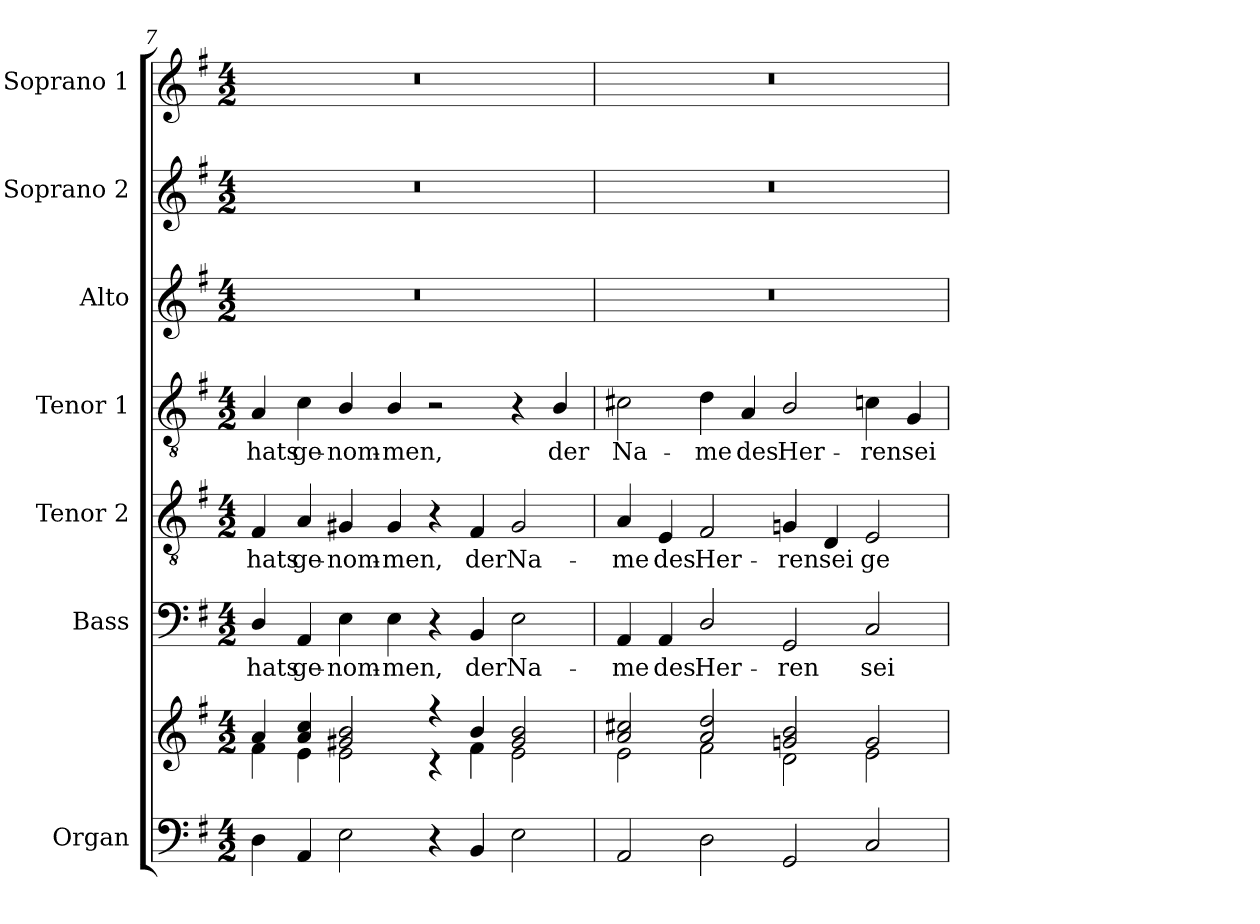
**kern	**kern	**kern	**text	**kern	**text	**kern	**text	**kern	**kern	**kern
*part7	*part7	*part6	*part6	*part5	*part5	*part4	*part4	*part3	*part2	*part1
*staff8	*staff7	*staff6	*staff6	*staff5	*staff5	*staff4	*staff4	*staff3	*staff2	*staff1
*I"Organ	*	*I"Bass	*	*I"Tenor 2	*	*I"Tenor 1	*	*I"Alto	*I"Soprano 2	*I"Soprano 1
*I'Org.	*	*I'B.	*	*I'T.2	*	*I'T.1	*	*I'A.	*I'S.2	*I'S.1
!!LO:PB:g=z
*clefF4	*clefG2	*clefF4	*	*clefGv2	*	*clefGv2	*	*clefG2	*clefG2	*clefG2
*	*	*	*	*ITrd7c12	*	*ITrd7c12	*	*	*	*
*k[f#]	*k[f#]	*k[f#]	*	*k[f#]	*	*k[f#]	*	*k[f#]	*k[f#]	*k[f#]
*G:	*G:	*G:	*	*G:	*	*G:	*	*G:	*G:	*G:
*M4/2	*M4/2	*M4/2	*	*M4/2	*	*M4/2	*	*M4/2	*M4/2	*M4/2
=7	=7	=7	=7	=7	=7	=7	=7	=7	=7	=7
*	*^	*	*	*	*	*	*	*	*	*
!	!	!	!	!LO:LY:b:color=#000000	!	!	!	!	!	!	!
!	!	!	!	!	!	!LO:LY:b:color=#000000	!	!	!	!	!
!	!	!	!	!	!	!	!	!LO:LY:b:color=#000000	!LO:N:vis=1	!LO:N:vis=1	!LO:N:vis=1
4Di\	4ai/	4f#i\	4Di/	hats	4FF#i/	hats	4AAi/	hats	0r	0r	0r
!	!	!	!	!LO:LY:b:color=#000000	!	!	!	!	!	!	!
!	!	!	!	!	!	!LO:LY:b:color=#000000	!	!	!	!	!
!	!	!	!	!	!	!	!	!LO:LY:b:color=#000000	!	!	!
4AAi/	4ai/ 4cci	4ei\	4AAi/	ge-	4AAi/	ge-	4Ci\	ge-	.	.	.
!	!	!	!	!LO:LY:b:color=#000000	!	!	!	!	!	!	!
!	!	!	!	!	!	!LO:LY:b:color=#000000	!	!	!	!	!
!	!	!	!	!	!	!	!	!LO:LY:b:color=#000000	!	!	!
2Ei\	2g#Xi/ 2bi	2ei\	4Ei\	-nom-	4GG#Xi/	-nom-	4BBi/	-nom-	.	.	.
!	!	!	!	!LO:LY:b:color=#000000	!	!	!	!	!	!	!
!	!	!	!	!	!	!LO:LY:b:color=#000000	!	!	!	!	!
!	!	!	!	!	!	!	!	!LO:LY:b:color=#000000	!	!	!
.	.	.	4Ei\	-men,	4GG#i/	-men,	4BBi/	-men,	.	.	.
4r	4r	4r	4r	.	4r	.	2r	.	.	.	.
!	!	!	!	!LO:LY:b:color=#000000	!	!	!	!	!	!	!
!	!	!	!	!	!	!LO:LY:b:color=#000000	!	!	!	!	!
4BBi/	4bi/	4f#i\	4BBi/	der	4FF#i/	der	.	.	.	.	.
!	!	!	!	!LO:LY:b:color=#000000	!	!	!	!	!	!	!
!	!	!	!	!	!	!LO:LY:b:color=#000000	!	!	!	!	!
2Ei\	2g#i/ 2bi	2ei\	2Ei\	Na-	2GG#i/	Na-	4r	.	.	.	.
!	!	!	!	!	!	!	!	!LO:LY:b:color=#000000	!	!	!
.	.	.	.	.	.	.	4BBi/	der	.	.	.
=8	=8	=8	=8	=8	=8	=8	=8	=8	=8	=8	=8
!	!	!	!	!LO:LY:b:color=#000000	!	!	!	!	!	!	!
!	!	!	!	!	!	!LO:LY:b:color=#000000	!	!	!	!	!
!	!	!	!	!	!	!	!	!LO:LY:b:color=#000000	!LO:N:vis=1	!LO:N:vis=1	!LO:N:vis=1
2AAi/	2ai/ 2cc#Xi	2ei\	4AAi/	-me	4AAi/	-me	2C#Xi\	Na-	0r	0r	0r
!	!	!	!	!LO:LY:b:color=#000000	!	!	!	!	!	!	!
!	!	!	!	!	!	!LO:LY:b:color=#000000	!	!	!	!	!
.	.	.	4AAi/	des	4EEi/	des	.	.	.	.	.
!	!	!	!	!LO:LY:b:color=#000000	!	!	!	!	!	!	!
!	!	!	!	!	!	!LO:LY:b:color=#000000	!	!	!	!	!
!	!	!	!	!	!	!	!	!LO:LY:b:color=#000000	!	!	!
2Di\	2ai/ 2ddi	2f#i\	2Di/	Her-	2FF#i/	Her-	4Di\	-me	.	.	.
!	!	!	!	!	!	!	!	!LO:LY:b:color=#000000	!	!	!
.	.	.	.	.	.	.	4AAi/	des	.	.	.
!	!	!	!	!LO:LY:b:color=#000000	!	!	!	!	!	!	!
!	!	!	!	!	!	!LO:LY:b:color=#000000	!	!	!	!	!
!	!	!	!	!	!	!	!	!LO:LY:b:color=#000000	!	!	!
2GGi/	2gni/ 2bi	2di\	2GGi/	-ren	4GGni/	-ren	2BBi/	Her-	.	.	.
!	!	!	!	!	!	!LO:LY:b:color=#000000	!	!	!	!	!
.	.	.	.	.	4DDi/	sei	.	.	.	.	.
!	!	!	!	!LO:LY:b:color=#000000	!	!	!	!	!	!	!
!	!	!	!	!	!	!LO:LY:b:color=#000000	!	!	!	!	!
!	!	!	!	!	!	!	!	!LO:LY:b:color=#000000	!	!	!
2Ci/	2gi/	2ei\	2Ci/	sei	2EEi/	ge-	4Cni\	-ren	.	.	.
!	!	!	!	!	!	!	!	!LO:LY:b:color=#000000	!	!	!
.	.	.	.	.	.	.	4GGi/	sei	.	.	.
*	*v	*v	*	*	*	*	*	*	*	*	*
=	=	=	=	=	=	=	=	=	=	=
*-	*-	*-	*-	*-	*-	*-	*-	*-	*-	*-
